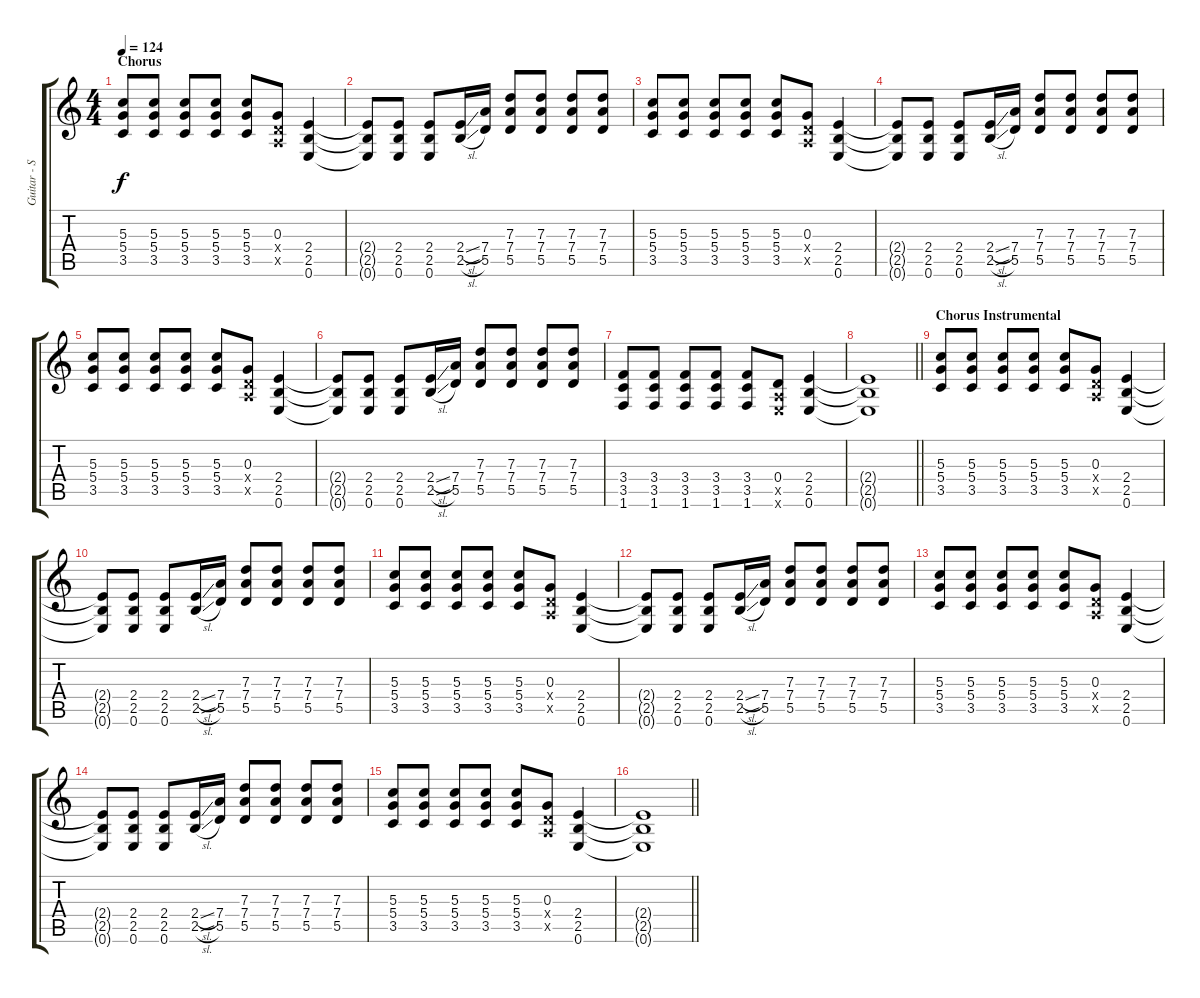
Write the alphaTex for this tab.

\track ("Guitar - Shaun Morgan" "Guitar - S") {instrument acousticguitarsteel}
\staff {score tabs}
\tuning (E4 B3 G3 D3 A2 E2) {hide}
\ts (4 4)
\section ("" "Chorus")
\tempo 124
\clef g2
\ks c
(5.3 5.4 3.5).8{dy f} (5.3 5.4 3.5).8 (5.3 5.4 3.5).8 (5.3 5.4 3.5).8 (5.3 5.4 3.5).8 (0.3 0.4{x} 0.5{x}).8 (2.4 2.5 0.6).4 |
(2.4{t} 2.5{t} 0.6{t}).8 (2.4 2.5 0.6).8 (2.4 2.5 0.6).8 (2.4{sl} 2.5{sl}).16 (7.4 5.5).16 (7.3 7.4 5.5).8 (7.3 7.4 5.5).8 (7.3 7.4 5.5).8 (7.3 7.4 5.5).8 |
(5.3 5.4 3.5).8 (5.3 5.4 3.5).8 (5.3 5.4 3.5).8 (5.3 5.4 3.5).8 (5.3 5.4 3.5).8 (0.3 0.4{x} 0.5{x}).8 (2.4 2.5 0.6).4 |
(2.4{t} 2.5{t} 0.6{t}).8 (2.4 2.5 0.6).8 (2.4 2.5 0.6).8 (2.4{sl} 2.5{sl}).16 (7.4 5.5).16 (7.3 7.4 5.5).8 (7.3 7.4 5.5).8 (7.3 7.4 5.5).8 (7.3 7.4 5.5).8 |
(5.3 5.4 3.5).8 (5.3 5.4 3.5).8 (5.3 5.4 3.5).8 (5.3 5.4 3.5).8 (5.3 5.4 3.5).8 (0.3 0.4{x} 0.5{x}).8 (2.4 2.5 0.6).4 |
(2.4{t} 2.5{t} 0.6{t}).8 (2.4 2.5 0.6).8 (2.4 2.5 0.6).8 (2.4{sl} 2.5{sl}).16 (7.4 5.5).16 (7.3 7.4 5.5).8 (7.3 7.4 5.5).8 (7.3 7.4 5.5).8 (7.3 7.4 5.5).8 |
(3.4 3.5 1.6).8 (3.4 3.5 1.6).8 (3.4 3.5 1.6).8 (3.4 3.5 1.6).8 (3.4 3.5 1.6).8 (0.4 0.5{x} 0.6{x}).8 (2.4 2.5 0.6).4 |
\barLineRight lightlight
(2.4{t} 2.5{t} 0.6{t}).1 |
\section ("" "Chorus Instrumental")
(5.3 5.4 3.5).8 (5.3 5.4 3.5).8 (5.3 5.4 3.5).8 (5.3 5.4 3.5).8 (5.3 5.4 3.5).8 (0.3 0.4{x} 0.5{x}).8 (2.4 2.5 0.6).4 |
(2.4{t} 2.5{t} 0.6{t}).8 (2.4 2.5 0.6).8 (2.4 2.5 0.6).8 (2.4{sl} 2.5{sl}).16 (7.4 5.5).16 (7.3 7.4 5.5).8 (7.3 7.4 5.5).8 (7.3 7.4 5.5).8 (7.3 7.4 5.5).8 |
(5.3 5.4 3.5).8 (5.3 5.4 3.5).8 (5.3 5.4 3.5).8 (5.3 5.4 3.5).8 (5.3 5.4 3.5).8 (0.3 0.4{x} 0.5{x}).8 (2.4 2.5 0.6).4 |
(2.4{t} 2.5{t} 0.6{t}).8 (2.4 2.5 0.6).8 (2.4 2.5 0.6).8 (2.4{sl} 2.5{sl}).16 (7.4 5.5).16 (7.3 7.4 5.5).8 (7.3 7.4 5.5).8 (7.3 7.4 5.5).8 (7.3 7.4 5.5).8 |
(5.3 5.4 3.5).8 (5.3 5.4 3.5).8 (5.3 5.4 3.5).8 (5.3 5.4 3.5).8 (5.3 5.4 3.5).8 (0.3 0.4{x} 0.5{x}).8 (2.4 2.5 0.6).4 |
(2.4{t} 2.5{t} 0.6{t}).8 (2.4 2.5 0.6).8 (2.4 2.5 0.6).8 (2.4{sl} 2.5{sl}).16 (7.4 5.5).16 (7.3 7.4 5.5).8 (7.3 7.4 5.5).8 (7.3 7.4 5.5).8 (7.3 7.4 5.5).8 |
(5.3 5.4 3.5).8 (5.3 5.4 3.5).8 (5.3 5.4 3.5).8 (5.3 5.4 3.5).8 (5.3 5.4 3.5).8 (0.3 0.4{x} 0.5{x}).8 (2.4 2.5 0.6).4 |
\barLineRight lightlight
(2.4{t} 2.5{t} 0.6{t}).1
